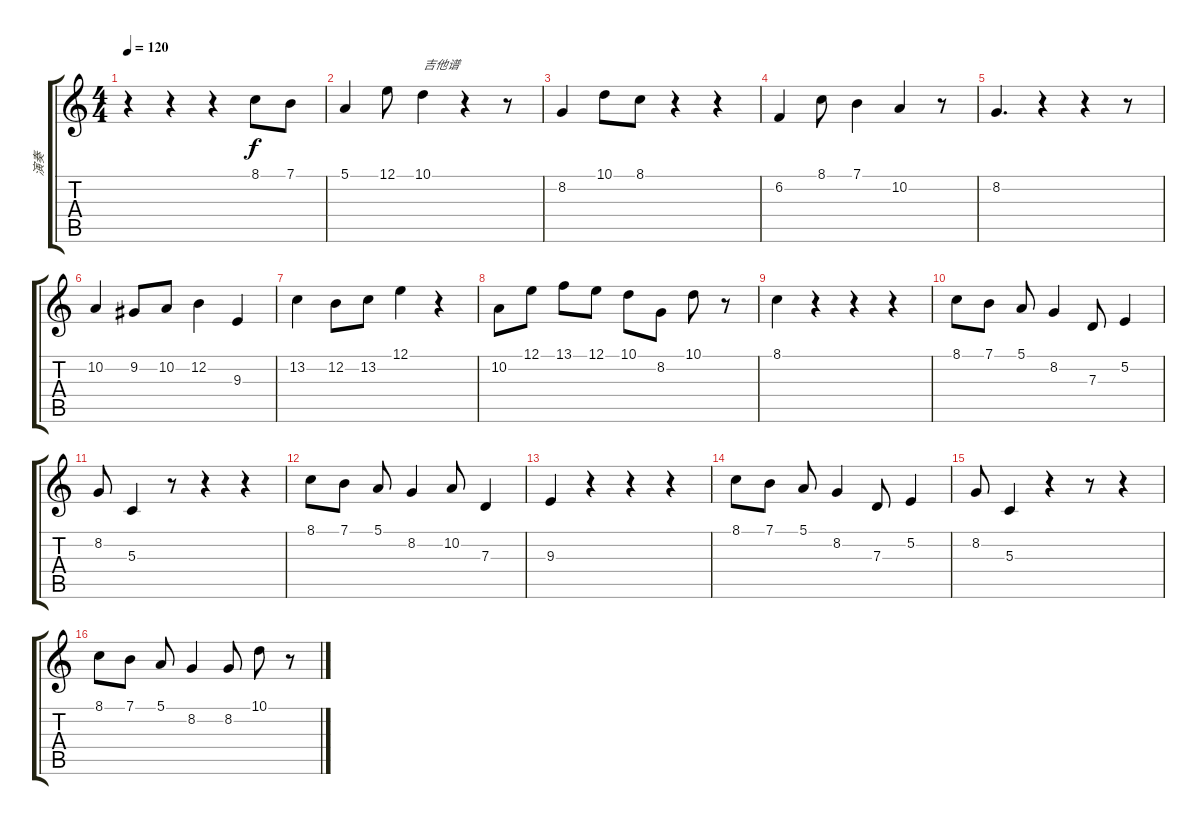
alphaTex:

\track ("演奏" "演奏") {instrument lead2sawtooth}
\staff {score tabs}
\tuning (E4 B3 G3 D3 A2 D2) {hide}
\ts (4 4)
\tempo 120
\clef g2
\ks c
r.4{dy f instrument lead2sawtooth} r.4 r.4 8.1.8 7.1.8 |
5.1.4 12.1.8 10.1.4{txt "吉他谱"} r.4 r.8 |
8.2.4 10.1.8 8.1.8 r.4 r.4 |
6.2.4 8.1.8 7.1.4 10.2.4 r.8 |
8.2.4{d} r.4 r.4 r.8 |
10.2.4 9.2.8 10.2.8 12.2.4 9.3.4 |
13.2.4 12.2.8 13.2.8 12.1.4 r.4 |
10.2.8 12.1.8 13.1.8 12.1.8 10.1.8 8.2.8 10.1.8 r.8 |
8.1.4 r.4 r.4 r.4 |
8.1.8 7.1.8 5.1.8 8.2.4 7.3.8 5.2.4 |
8.2.8 5.3.4 r.8 r.4 r.4 |
8.1.8 7.1.8 5.1.8 8.2.4 10.2.8 7.3.4 |
9.3.4 r.4 r.4 r.4 |
8.1.8 7.1.8 5.1.8 8.2.4 7.3.8 5.2.4 |
8.2.8 5.3.4 r.4 r.8 r.4 |
8.1.8 7.1.8 5.1.8 8.2.4 8.2.8 10.1.8 r.8
